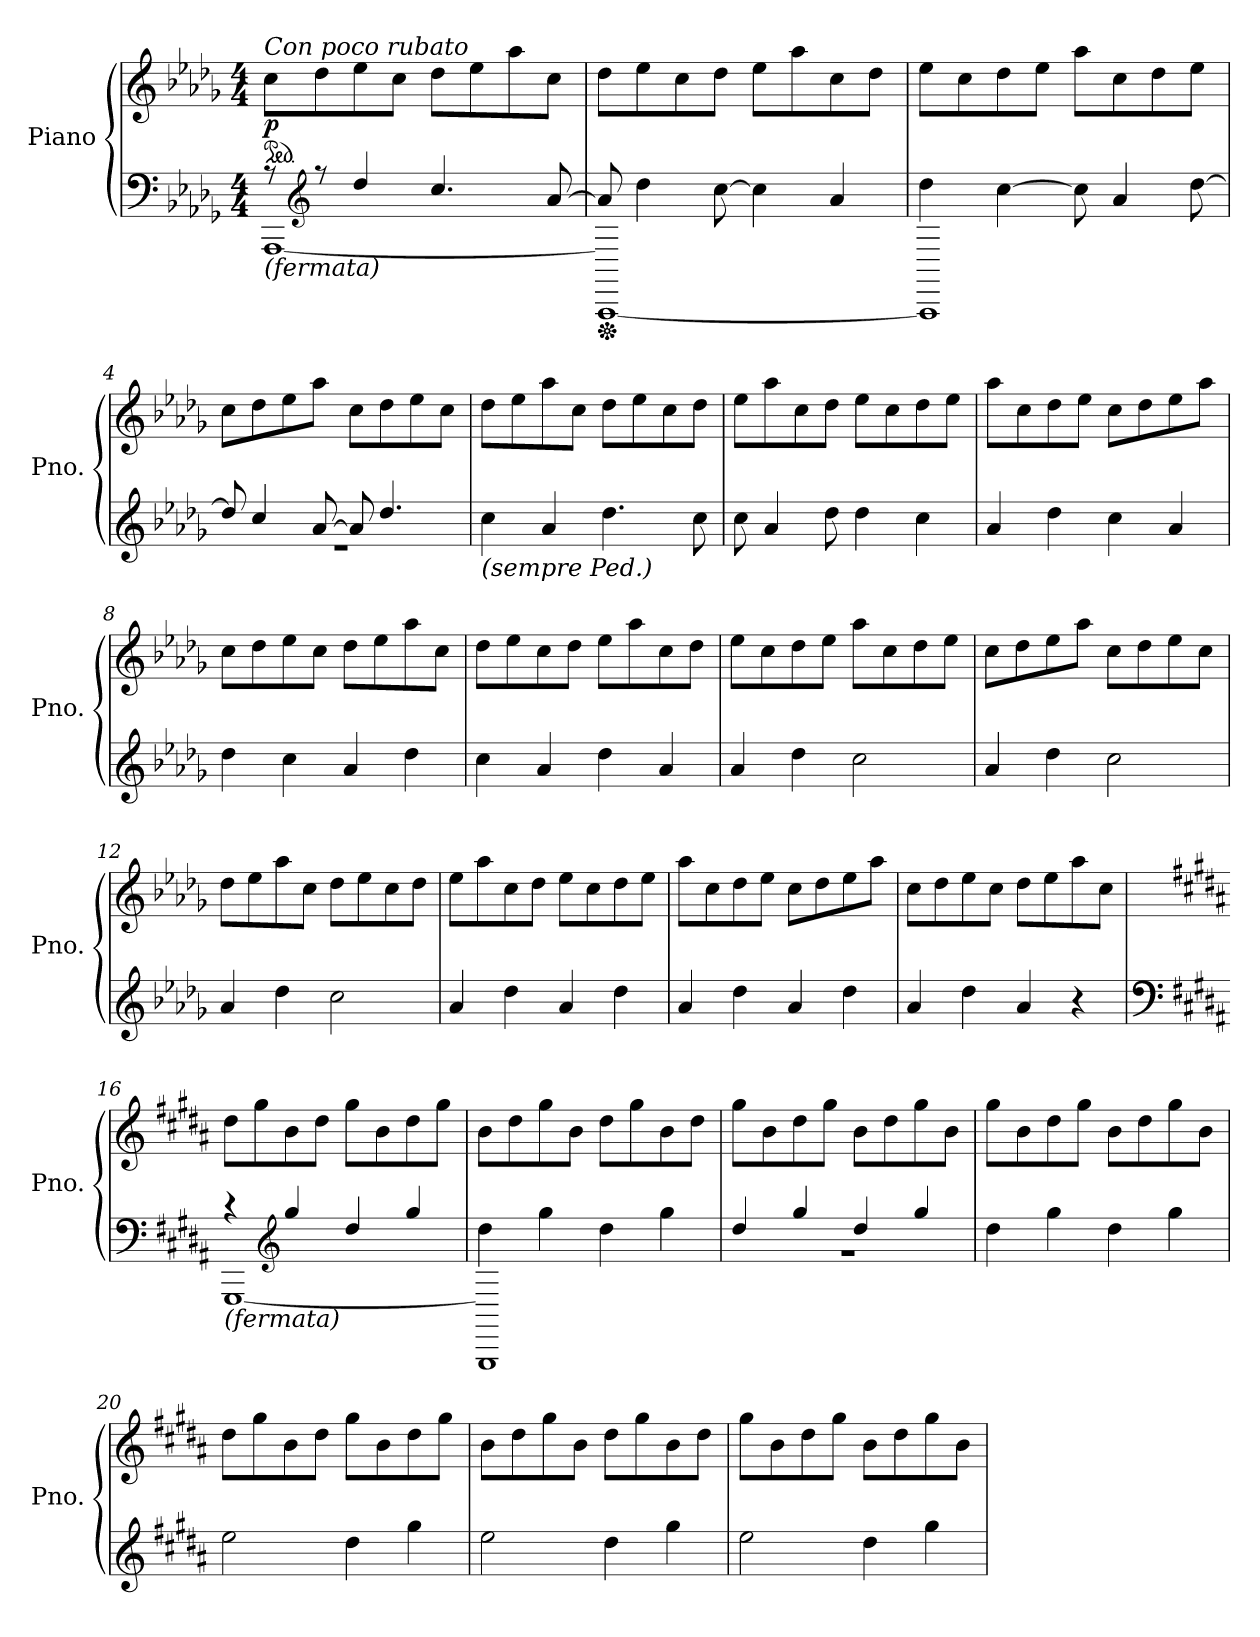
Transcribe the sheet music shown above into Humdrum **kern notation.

**kern	**kern	**dynam
*part1	*part1	*part1
*staff2	*staff1	*staff1/2
*I"Piano	*	*
*I'Pno.	*	*
*clefF4	*clefG2	*
*k[b-e-a-d-g-]	*k[b-e-a-d-g-]	*
*M4/4	*M4/4	*
*MM156	*MM156	*
=1	=1	=1
*^	*	*
*	*	*ped	*
!	!	!LO:TX:a:i:t=Con poco rubato	!
!LO:TX:b:i:t=(fermata)	!	!	!
!	!	!	!LO:DY:b
8r	[1AAA-	8cc\L	p
*clefG2	*	*	*
8r	.	8dd-\	.
4dd-/	.	8ee-\	.
.	.	8cc\J	.
4.cc/	.	8dd-\L	.
.	.	8ee-\	.
.	.	8aa-\	.
[8a-/	.	8cc\J	.
=2	=2	=2	=2
*Xped	*	*	*
8a-/]	1AAA-_	8dd-\L	.
4dd-\	.	8ee-\	.
.	.	8cc\	.
[8cc\	.	8dd-\J	.
4cc\]	.	8ee-\L	.
.	.	8aa-\	.
4a-/	.	8cc\	.
.	.	8dd-\J	.
=3	=3	=3	=3
4dd-\	1AAA-]	8ee-\L	.
.	.	8cc\	.
[4cc\	.	8dd-\	.
.	.	8ee-\J	.
8cc\]	.	8aa-\L	.
4a-/	.	8cc\	.
.	.	8dd-\	.
[8dd-\	.	8ee-\J	.
=4	=4	=4	=4
8dd-/]	1r	8cc\L	.
4cc/	.	8dd-\	.
.	.	8ee-\	.
[8a-/	.	8aa-\J	.
8a-/]	.	8cc\L	.
4.dd-/	.	8dd-\	.
.	.	8ee-\	.
.	.	8cc\J	.
*v	*v	*	*
!!LO:LB:g=z
=5	=5	=5
!LO:TX:b:i:t=(sempre Ped.)	!	!
4cc\	8dd-\L	.
.	8ee-\	.
4a-/	8aa-\	.
.	8cc\J	.
4.dd-\	8dd-\L	.
.	8ee-\	.
.	8cc\	.
8cc\	8dd-\J	.
=6	=6	=6
8cc\	8ee-\L	.
4a-/	8aa-\	.
.	8cc\	.
8dd-\	8dd-\J	.
4dd-\	8ee-\L	.
.	8cc\	.
4cc\	8dd-\	.
.	8ee-\J	.
=7	=7	=7
4a-/	8aa-\L	.
.	8cc\	.
4dd-\	8dd-\	.
.	8ee-\J	.
4cc\	8cc\L	.
.	8dd-\	.
4a-/	8ee-\	.
.	8aa-\J	.
=8	=8	=8
4dd-\	8cc\L	.
.	8dd-\	.
4cc\	8ee-\	.
.	8cc\J	.
4a-/	8dd-\L	.
.	8ee-\	.
4dd-\	8aa-\	.
.	8cc\J	.
=9	=9	=9
4cc\	8dd-\L	.
.	8ee-\	.
4a-/	8cc\	.
.	8dd-\J	.
4dd-\	8ee-\L	.
.	8aa-\	.
4a-/	8cc\	.
.	8dd-\J	.
!!LO:LB:g=z
=10	=10	=10
4a-/	8ee-\L	.
.	8cc\	.
4dd-\	8dd-\	.
.	8ee-\J	.
2cc\	8aa-\L	.
.	8cc\	.
.	8dd-\	.
.	8ee-\J	.
=11	=11	=11
4a-/	8cc\L	.
.	8dd-\	.
4dd-\	8ee-\	.
.	8aa-\J	.
2cc\	8cc\L	.
.	8dd-\	.
.	8ee-\	.
.	8cc\J	.
=12	=12	=12
4a-/	8dd-\L	.
.	8ee-\	.
4dd-\	8aa-\	.
.	8cc\J	.
2cc\	8dd-\L	.
.	8ee-\	.
.	8cc\	.
.	8dd-\J	.
=13	=13	=13
4a-/	8ee-\L	.
.	8aa-\	.
4dd-\	8cc\	.
.	8dd-\J	.
4a-/	8ee-\L	.
.	8cc\	.
4dd-\	8dd-\	.
.	8ee-\J	.
=14	=14	=14
4a-/	8aa-\L	.
.	8cc\	.
4dd-\	8dd-\	.
.	8ee-\J	.
4a-/	8cc\L	.
.	8dd-\	.
4dd-\	8ee-\	.
.	8aa-\J	.
!!LO:LB:g=z
=15	=15	=15
4a-/	8cc\L	.
.	8dd-\	.
4dd-\	8ee-\	.
.	8cc\J	.
4a-/	8dd-\L	.
.	8ee-\	.
4r	8aa-\	.
.	8cc\J	.
=16	=16	=16
*clefF4	*	*
*k[f#c#g#d#a#]	*k[f#c#g#d#a#]	*
*^	*	*
!LO:TX:b:i:t=(fermata)	!	!	!
4r	[1GGG#	8dd#\L	.
.	.	8gg#\	.
*clefG2	*	*	*
4gg#/	.	8b\	.
.	.	8dd#\J	.
4dd#/	.	8gg#\L	.
.	.	8b\	.
4gg#/	.	8dd#\	.
.	.	8gg#\J	.
=17	=17	=17	=17
4dd#\	1GGG#]	8b\L	.
.	.	8dd#\	.
4gg#\	.	8gg#\	.
.	.	8b\J	.
4dd#\	.	8dd#\L	.
.	.	8gg#\	.
4gg#\	.	8b\	.
.	.	8dd#\J	.
=18	=18	=18	=18
4dd#/	1r	8gg#\L	.
.	.	8b\	.
4gg#/	.	8dd#\	.
.	.	8gg#\J	.
4dd#/	.	8b\L	.
.	.	8dd#\	.
4gg#/	.	8gg#\	.
.	.	8b\J	.
*v	*v	*	*
!!LO:LB:g=z
=19	=19	=19
4dd#\	8gg#\L	.
.	8b\	.
4gg#\	8dd#\	.
.	8gg#\J	.
4dd#\	8b\L	.
.	8dd#\	.
4gg#\	8gg#\	.
.	8b\J	.
=20	=20	=20
2ee\	8dd#\L	.
.	8gg#\	.
.	8b\	.
.	8dd#\J	.
4dd#\	8gg#\L	.
.	8b\	.
4gg#\	8dd#\	.
.	8gg#\J	.
=21	=21	=21
2ee\	8b\L	.
.	8dd#\	.
.	8gg#\	.
.	8b\J	.
4dd#\	8dd#\L	.
.	8gg#\	.
4gg#\	8b\	.
.	8dd#\J	.
=22	=22	=22
2ee\	8gg#\L	.
.	8b\	.
.	8dd#\	.
.	8gg#\J	.
4dd#\	8b\L	.
.	8dd#\	.
4gg#\	8gg#\	.
.	8b\J	.
=	=	=
*-	*-	*-
